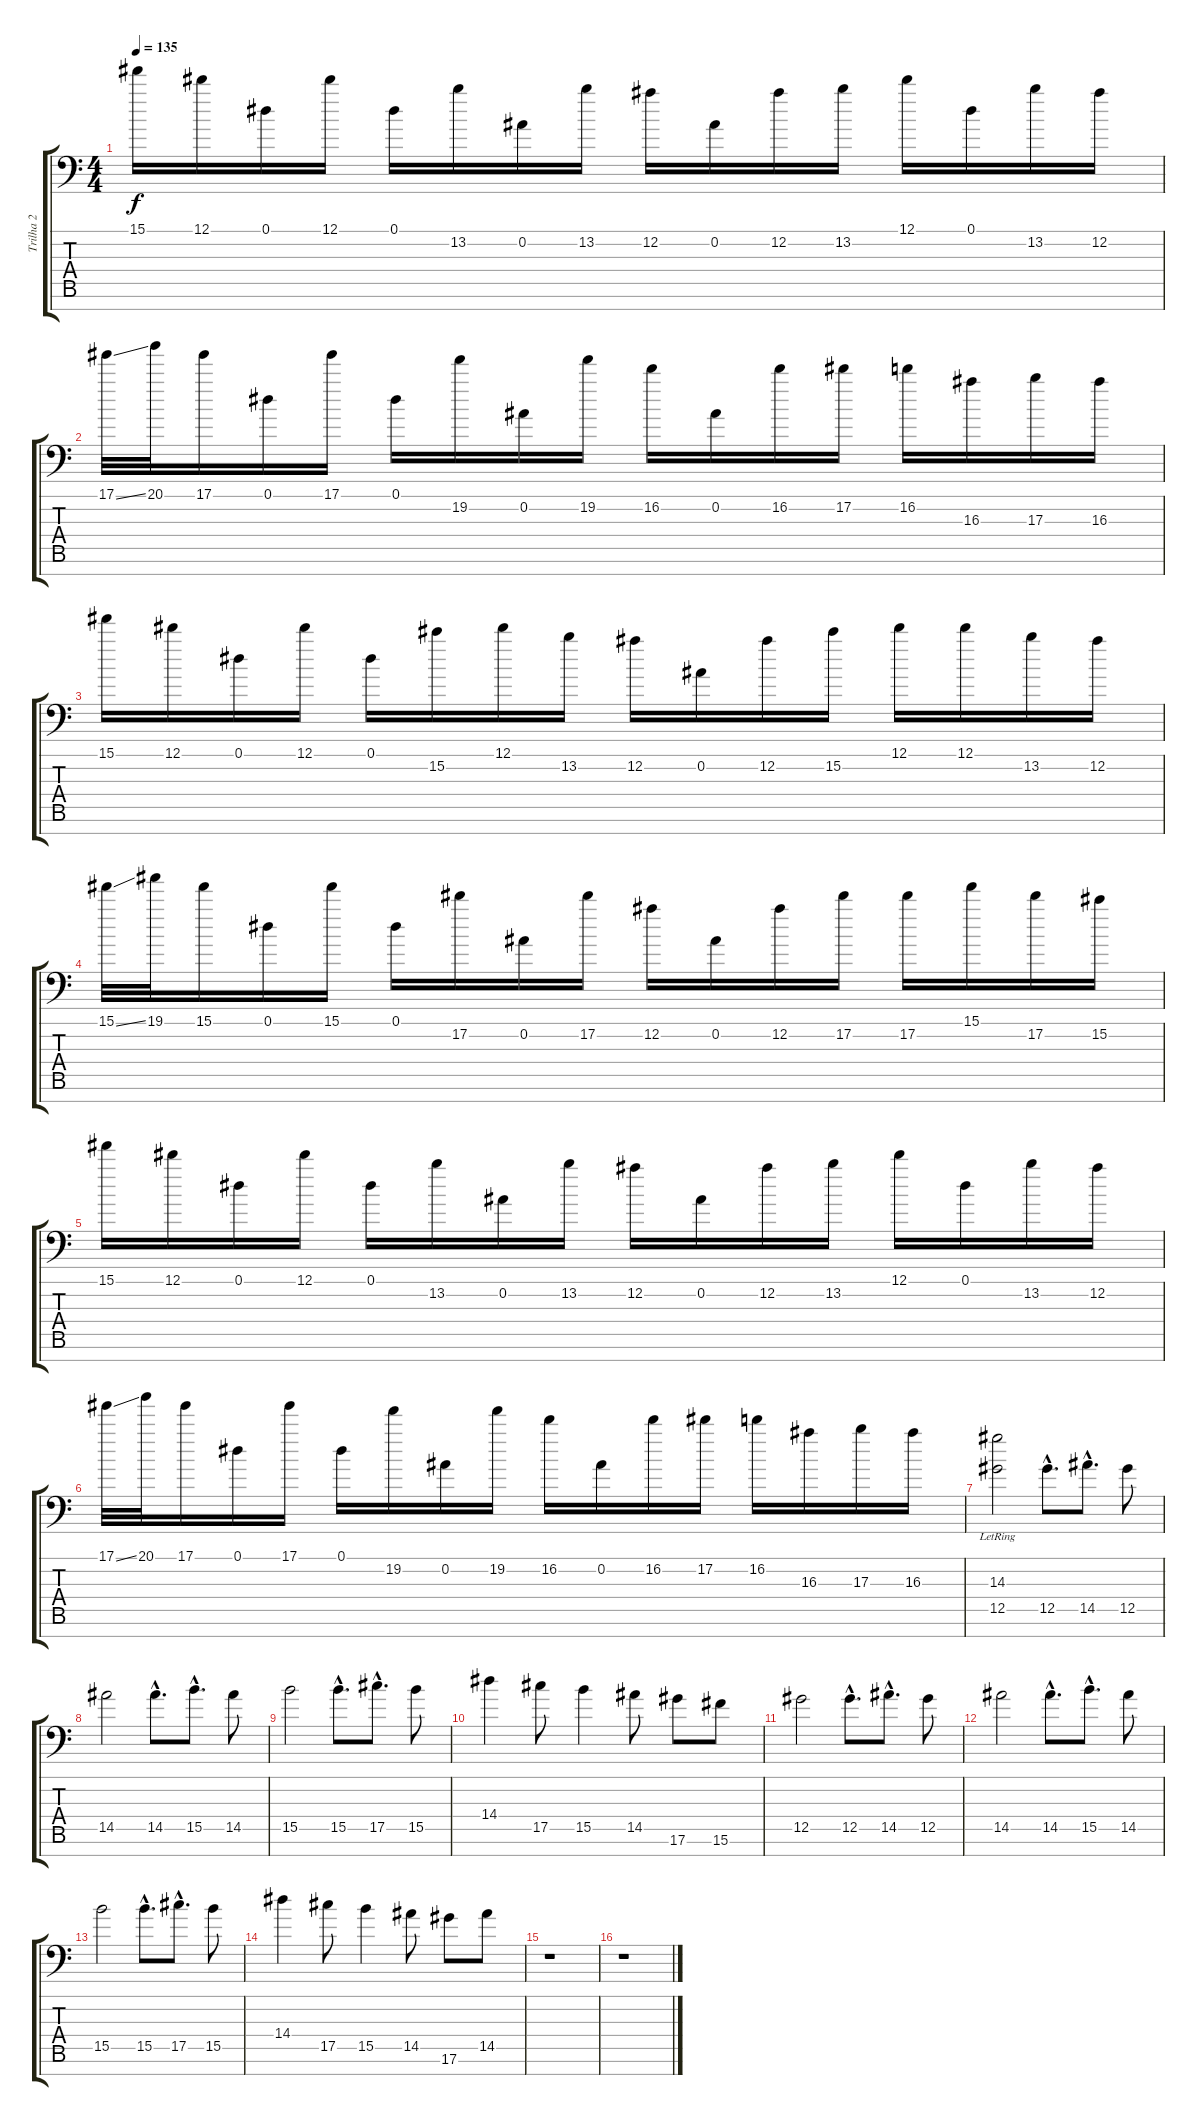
\track ("Trilha 2" "Trilha 2") {instrument distortionguitar}
\staff {score tabs}
\tuning (Eb4 Bb3 Gb3 Db3 Ab2 Eb2 Bb1) {hide}
\ts (4 4)
\tempo 135
\clef f4
\ks c
15.1.16{dy f} 12.1.16 0.1.16 12.1.16 0.1.16 13.2.16 0.2.16 13.2.16 12.2.16 0.2.16 12.2.16 13.2.16 12.1.16 0.1.16 13.2.16 12.2.16 |
17.1{ss}.32 20.1.32 17.1.16 0.1.16 17.1.16 0.1.16 19.2.16 0.2.16 19.2.16 16.2.16 0.2.16 16.2.16 17.2.16 16.2.16 16.3.16 17.3.16 16.3.16 |
15.1.16 12.1.16 0.1.16 12.1.16 0.1.16 15.2.16 12.1.16 13.2.16 12.2.16 0.2.16 12.2.16 15.2.16 12.1.16 12.1.16 13.2.16 12.2.16 |
15.1{ss}.32 19.1.32 15.1.16 0.1.16 15.1.16 0.1.16 17.2.16 0.2.16 17.2.16 12.2.16 0.2.16 12.2.16 17.2.16 17.2.16 15.1.16 17.2.16 15.2.16 |
15.1.16 12.1.16 0.1.16 12.1.16 0.1.16 13.2.16 0.2.16 13.2.16 12.2.16 0.2.16 12.2.16 13.2.16 12.1.16 0.1.16 13.2.16 12.2.16 |
17.1{ss}.32 20.1.32 17.1.16 0.1.16 17.1.16 0.1.16 19.2.16 0.2.16 19.2.16 16.2.16 0.2.16 16.2.16 17.2.16 16.2.16 16.3.16 17.3.16 16.3.16 |
(14.3{lr} 12.5).2 12.5{hac}.8{d} 14.5{hac}.8{d} 12.5.8 |
14.5.2 14.5{hac}.8{d} 15.5{hac}.8{d} 14.5.8 |
15.5.2 15.5{hac}.8{d} 17.5{hac}.8{d} 15.5.8 |
14.4.4 17.5.8 15.5.4 14.5.8 17.6.8 15.6.8 |
12.5.2 12.5{hac}.8{d} 14.5{hac}.8{d} 12.5.8 |
14.5.2 14.5{hac}.8{d} 15.5{hac}.8{d} 14.5.8 |
15.5.2 15.5{hac}.8{d} 17.5{hac}.8{d} 15.5.8 |
14.4.4 17.5.8 15.5.4 14.5.8 17.6.8 14.5.8 |
r.1 |
r.1
